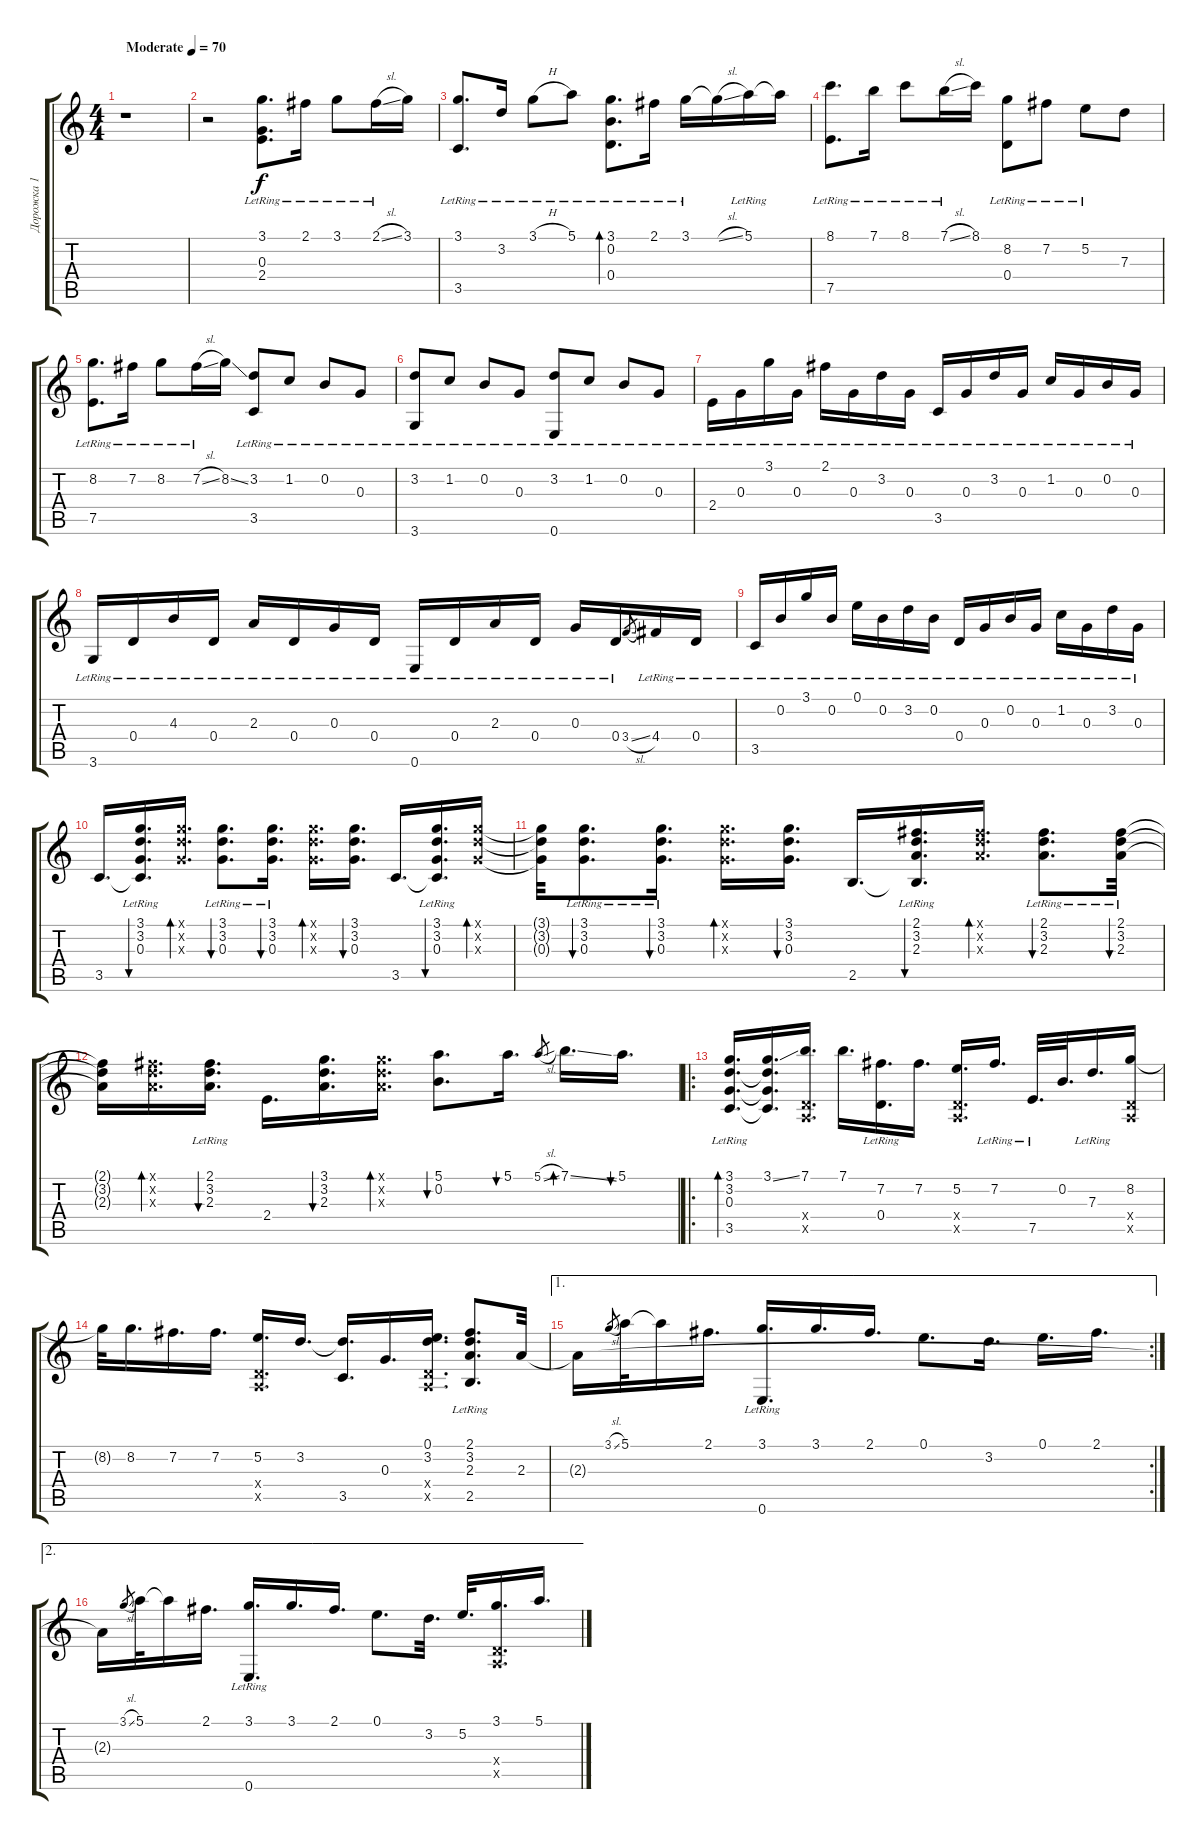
\track ("Дорожка 1" "Дорожка 1") {instrument acousticguitarsteel}
\staff {score tabs}
\tuning (E4 B3 G3 D3 A2 E2) {hide}
\ts (4 4)
\tempo (70 "Moderate")
\clef g2
\ks c
r.1{dy f instrument acousticguitarsteel} |
r.2 (3.1{lr} 0.3{lr} 2.4{lr}).8{d} 2.1{lr}.16 3.1{lr}.8 2.1{sl lr}.16 3.1.16 |
(3.1{lr} 3.5{lr}).8{d} 3.2{lr}.16 3.1{h lr}.8 5.1{lr}.8 (3.1{lr} 0.2{lr} 0.4{lr}).8{d bd 240} 2.1{lr}.16 3.1{lr}.16 3.1{sl t}.16 5.1{lr}.16 5.1{t}.16 |
(8.1{lr} 7.5{lr}).8{d} 7.1{lr}.16 8.1{lr}.8 7.1{sl lr}.16 8.1.16 (8.2{lr} 0.4{lr}).8 7.2{lr}.8 5.2{lr}.8 7.3.8 |
(8.2{lr} 7.5{lr}).8{d} 7.2{lr}.16 8.2{lr}.8 7.2{sl lr}.16 8.2{ss}.16 (3.2{lr} 3.5{lr}).8 1.2{lr}.8 0.2{lr}.8 0.3{lr}.8 |
(3.2{lr} 3.6{lr}).8 1.2{lr}.8 0.2{lr}.8 0.3{lr}.8 (3.2{lr} 0.6{lr}).8 1.2{lr}.8 0.2{lr}.8 0.3{lr}.8 |
2.4{lr}.16 0.3{lr}.16 3.1{lr}.16 0.3{lr}.16 2.1{lr}.16 0.3{lr}.16 3.2{lr}.16 0.3{lr}.16 3.5{lr}.16 0.3{lr}.16 3.2{lr}.16 0.3{lr}.16 1.2{lr}.16 0.3{lr}.16 0.2{lr}.16 0.3{lr}.16 |
3.6{lr}.16 0.4{lr}.16 4.3{lr}.16 0.4{lr}.16 2.3{lr}.16 0.4{lr}.16 0.3{lr}.16 0.4{lr}.16 0.6{lr}.16 0.4{lr}.16 2.3{lr}.16 0.4{lr}.16 0.3{lr}.16 0.4{lr}.16 3.4{sl}.8{gr} 4.4{lr}.16 0.4{lr}.16 |
3.5{lr}.16 0.2{lr}.16 3.1{lr}.16 0.2{lr}.16 0.1{lr}.16 0.2{lr}.16 3.2{lr}.16 0.2{lr}.16 0.4{lr}.16 0.3{lr}.16 0.2{lr}.16 0.3{lr}.16 1.2{lr}.16 0.3{lr}.16 3.2{lr}.16 0.3{lr}.16 |
3.5.16{d} (3.1{lr} 3.2{lr} 0.3 3.5{t}).16{d bu 30} (3.1{x} 3.2{x} 0.3{x}).16{d bd 30} (3.1{lr} 3.2{lr} 0.3).8{d bu 30} (3.1{lr} 3.2{lr} 0.3{lr}).16{d bu 30} (3.1{x} 3.2{x} 0.3{x}).16{d bd 30} (3.1 3.2 0.3).16{d bu 30} 3.5.16{d} (3.1{lr} 3.2{lr} 0.3{lr} 3.5{t}).16{d bu 30} (3.1{x} 3.2{x} 0.3{x}).16{bd 30} |
(3.1{t} 3.2{t} 0.3{t}).32 (3.1{lr} 3.2{lr} 0.3{lr}).8{d bu 30} (3.1{lr} 3.2{lr} 0.3{lr}).16{d bu 30} (3.1{x} 3.2{x} 0.3{x}).16{d bd 30} (3.1 3.2 0.3).16{d bu 30} 2.5.16{d} (2.1{lr} 3.2{lr} 2.3{lr} 2.5{t}).16{d bu 30} (2.1{x} 3.2{x} 2.3{x}).16{d bd 30} (2.1{lr} 3.2{lr} 2.3{lr}).8{d bu 30} (2.1{lr} 3.2{lr} 2.3{lr}).32{bu 30} |
(2.1{t} 3.2{t} 2.3{t}).16 (2.1{x} 3.2{x} 2.3{x}).16{d bd 30} (2.1{lr} 3.2{lr} 2.3{lr}).16{d bu 30} 2.4.16{d} (3.1 3.2 2.3).16{d bu 30} (3.1{x} 3.2{x} 2.3{x}).16{d bd 30} (5.1 0.2).8{d bu 30} 5.1.16{d bu 30} 5.1{sl}.8{gr} 7.1{ss}.16{d bd 30} 5.1.16{d bu 30} |
\ro
(3.1{lr} 3.2 0.3 3.5).16{d bd 60} (3.1{ss} 3.2{t} 0.3{t} 3.5{t}).16{d} (7.1 0.4{x} 0.5{x}).16{d} 7.1.16{d} (7.2 0.4{lr}).16{d} 7.2.16{d} (5.2 0.4{x} 0.5{x}).16{d} 7.2{lr}.16{d} 7.5{lr}.32{d} 0.2.32{d} 7.3{lr}.16{d} (8.2 0.4{x} 0.5{x}).16 |
8.2{t}.32 8.2.16{d} 7.2.16{d} 7.2.16{d} (5.2 0.4{x} 0.5{x}).16{d} 3.2.16{d} (3.2{t} 3.5).16{d} 0.3.16{d} (0.1 3.2 0.4{x} 0.5{x}).16{d} (2.1{lr} 3.2{lr} 2.3{lr} 2.5{lr}).8{d} 2.3.32 |
\ae 1
\rc 2
2.3{t}.16 3.1{sl}.8{gr} 5.1.32 5.1{t}.16 2.1.16{d} (3.1 0.6{lr}).16{d} 3.1.16{d} 2.1.16{d} 0.1.8{d} 3.2.16{d} 0.1.16{d} 2.1.16{d} |
\ae 2
2.3{t}.16 3.1{sl}.8{gr} 5.1.32 5.1{t}.16 2.1.16{d} (3.1 0.6{lr}).16{d} 3.1.16{d} 2.1.16{d} 0.1.8{d} 3.2.32{d} 5.2.32{d} (3.1 0.4{x} 0.5{x}).16{d} 5.1.16{d}
